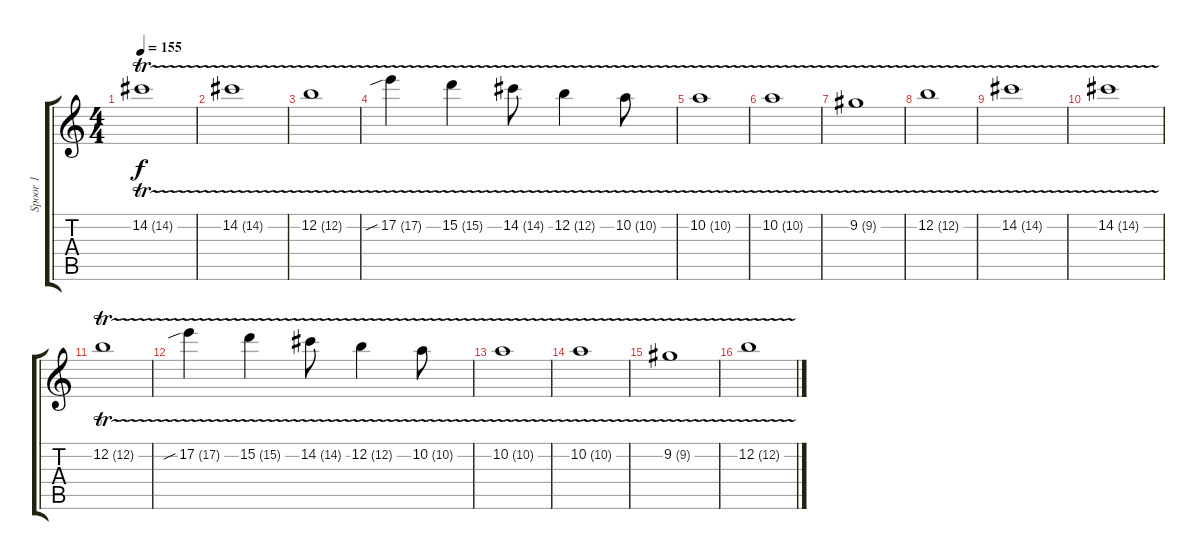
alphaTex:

\track ("Spoor 1" "Spoor 1") {instrument overdrivenguitar}
\staff {score tabs}
\tuning (E4 B3 G3 D3 A2 E2) {hide}
\ts (4 4)
\tempo 155
\clef g2
\ks c
14.2{tr (14 16)}.1{dy f} |
14.2{tr (14 16)}.1 |
12.2{tr (12 16)}.1 |
17.2{tr (17 16) sib}.4 15.2{tr (15 16)}.4 14.2{tr (14 16)}.8 12.2{tr (12 16)}.4 10.2{tr (10 16)}.8 |
10.2{tr (10 16)}.1 |
10.2{tr (10 16)}.1 |
9.2{tr (9 16)}.1 |
12.2{tr (12 16)}.1 |
14.2{tr (14 16)}.1 |
14.2{tr (14 16)}.1 |
12.2{tr (12 16)}.1 |
17.2{tr (17 16) sib}.4 15.2{tr (15 16)}.4 14.2{tr (14 16)}.8 12.2{tr (12 16)}.4 10.2{tr (10 16)}.8 |
10.2{tr (10 16)}.1 |
10.2{tr (10 16)}.1 |
9.2{tr (9 16)}.1 |
12.2{tr (12 16)}.1
